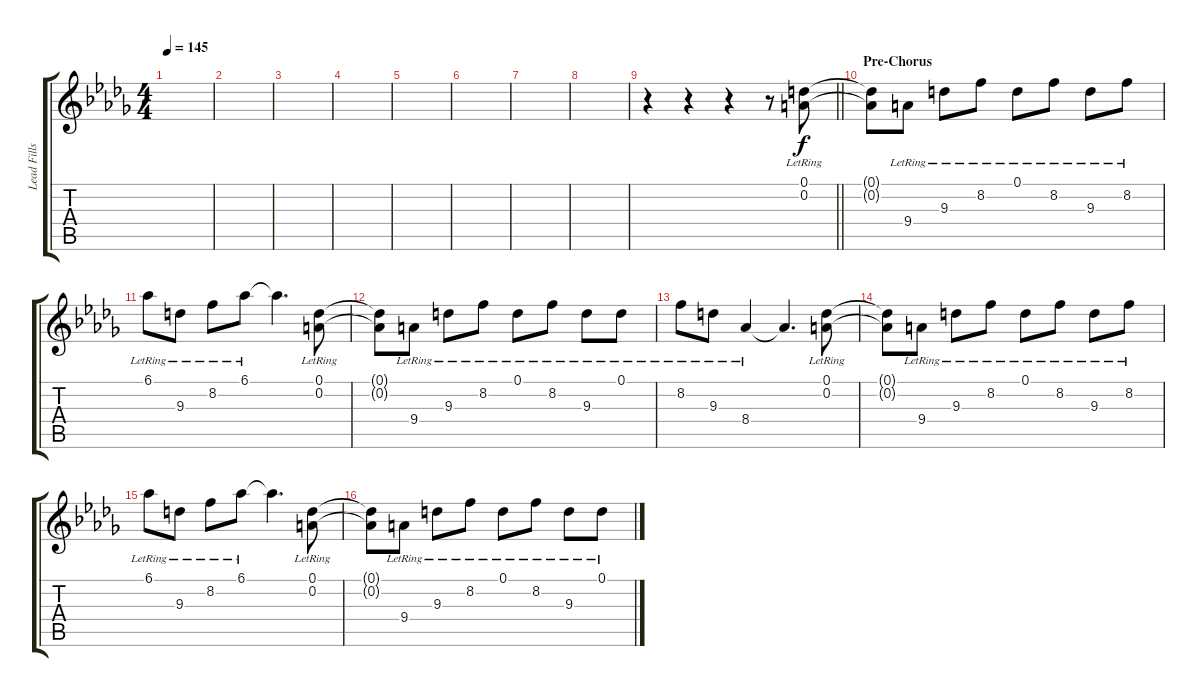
\track ("Lead Fills" "Lead Fills") {instrument distortionguitar}
\staff {score tabs}
\tuning (D4 A3 F3 C3 G2 D2) {hide}
\ts (4 4)
\tempo 145
\clef g2
\ks db
|
|
|
|
|
|
|
|
\barLineRight lightlight
r.4 r.4 r.4 r.8{volume 10} (0.1{lr} 0.2{lr}).8 |
\section ("" "Pre-Chorus")
(0.1{t} 0.2{t}).8 9.4{lr}.8 9.3{lr}.8 8.2{lr}.8 0.1{lr}.8 8.2{lr}.8 9.3{lr}.8 8.2{lr}.8 |
6.1{lr}.8 9.3{lr}.8 8.2{lr}.8 6.1{lr}.8 6.1{t}.4{d} (0.1{lr} 0.2{lr}).8 |
(0.1{t} 0.2{t}).8 9.4{lr}.8 9.3{lr}.8 8.2{lr}.8 0.1{lr}.8 8.2{lr}.8 9.3{lr}.8 0.1{lr}.8 |
8.2{lr}.8 9.3{lr}.8 8.4{lr}.4 8.4{t}.4{d} (0.1{lr} 0.2{lr}).8 |
(0.1{t} 0.2{t}).8 9.4{lr}.8 9.3{lr}.8 8.2{lr}.8 0.1{lr}.8 8.2{lr}.8 9.3{lr}.8 8.2{lr}.8 |
6.1{lr}.8 9.3{lr}.8 8.2{lr}.8 6.1{lr}.8 6.1{t}.4{d} (0.1{lr} 0.2{lr}).8 |
(0.1{t} 0.2{t}).8 9.4{lr}.8 9.3{lr}.8 8.2{lr}.8 0.1{lr}.8 8.2{lr}.8 9.3{lr}.8 0.1{lr}.8
